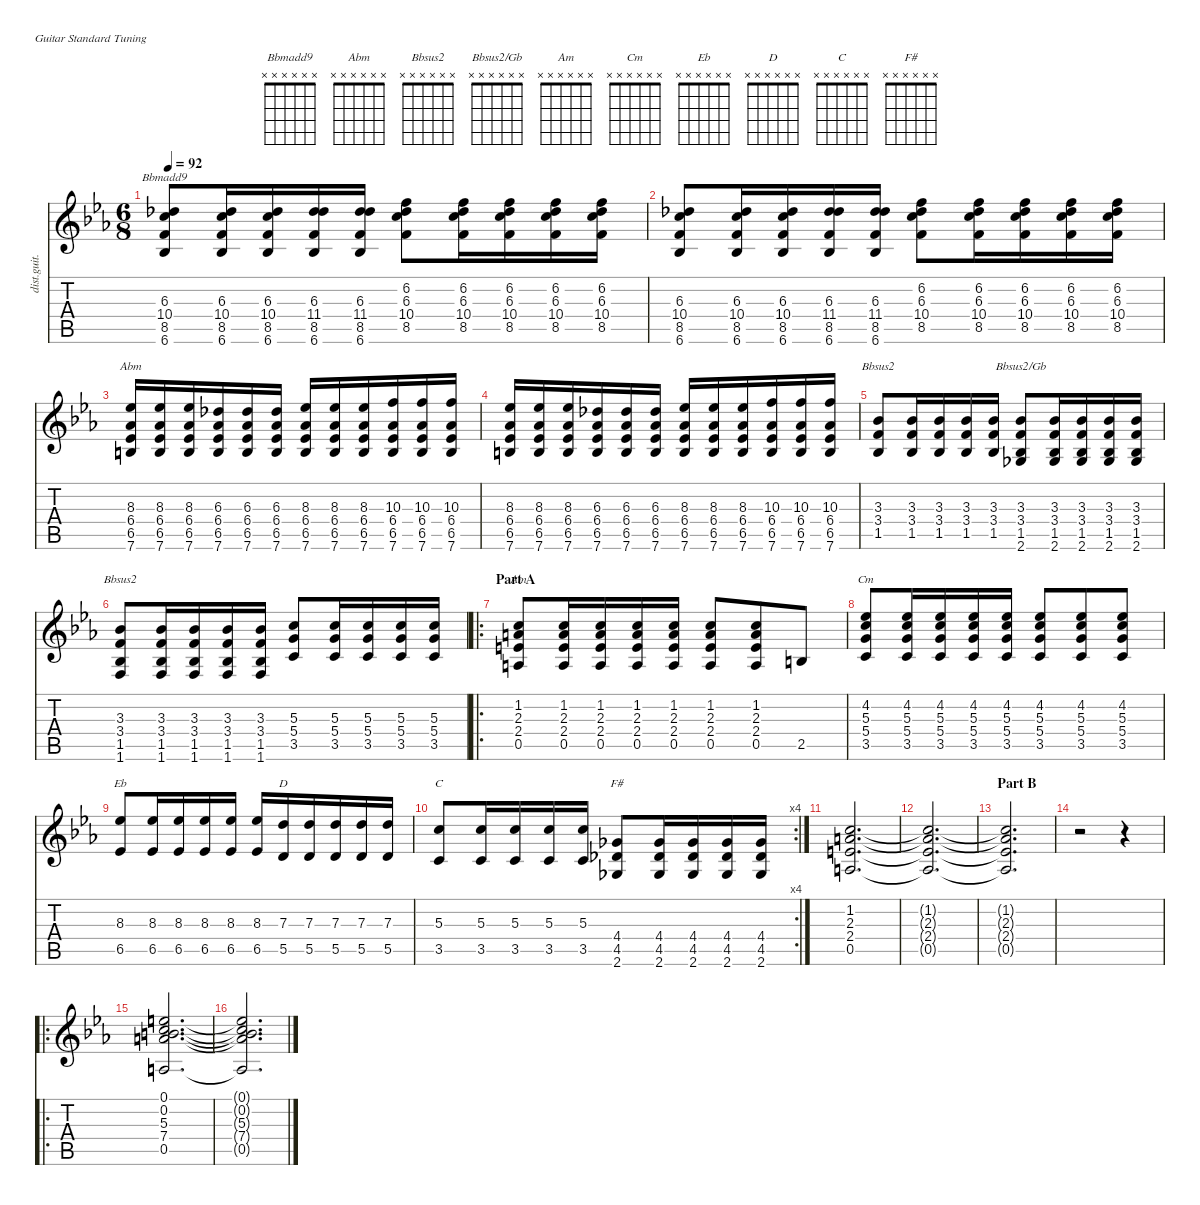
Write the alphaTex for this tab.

\defaultSystemsLayout 4
\hideDynamics
\bracketExtendMode nobrackets
\track ("Guitar - Peter Lindgren" "dist.guit.") {instrument distortionguitar}
\staff {score tabs}
\tuning (E4 B3 G3 D3 A2 E2)
\chord ("Bbmadd9" x x x x x x)
\chord ("Abm" x x x x x x)
\chord ("Bbsus2" x x x x x x)
\chord ("Bbsus2/Gb" x x x x x x)
\chord ("Am" x x x x x x)
\chord ("Cm" x x x x x x)
\chord ("Eb" x x x x x x)
\chord ("D" x x x x x x)
\chord ("C" x x x x x x)
\chord ("F#" x x x x x x)
\ts (6 8)
\tempo 92
\clef g2
\ks cminor
(6.3{acc b} 10.4{acc forcenatural} 8.5{acc forcenatural} 6.6{acc b}).8{ch "Bbmadd9" dy f beam Up} (6.3{acc b} 10.4{acc forcenatural} 8.5{acc forcenatural} 6.6{acc b}).16{beam Up} (6.3{acc b} 10.4{acc forcenatural} 8.5{acc forcenatural} 6.6{acc b}).16{beam Up} (6.3{acc b} 11.4{acc b} 8.5{acc forcenatural} 6.6{acc b}).16{beam Up} (6.3{acc b} 11.4{acc b} 8.5{acc forcenatural} 6.6{acc b}).16{beam Up} (6.2{acc forcenatural} 6.3{acc b} 10.4{acc forcenatural} 8.5{acc forcenatural}).8{beam Down} (6.2{acc forcenatural} 6.3{acc b} 10.4{acc forcenatural} 8.5{acc forcenatural}).16{beam Down} (6.2{acc forcenatural} 6.3{acc b} 10.4{acc forcenatural} 8.5{acc forcenatural}).16{beam Down} (6.2{acc forcenatural} 6.3{acc b} 10.4{acc forcenatural} 8.5{acc forcenatural}).16{beam Down} (6.2{acc forcenatural} 6.3{acc b} 10.4{acc forcenatural} 8.5{acc forcenatural}).16{beam Down} |
(6.3{acc b} 10.4{acc forcenatural} 8.5{acc forcenatural} 6.6{acc b}).8{beam Up} (6.3{acc b} 10.4{acc forcenatural} 8.5{acc forcenatural} 6.6{acc b}).16{beam Up} (6.3{acc b} 10.4{acc forcenatural} 8.5{acc forcenatural} 6.6{acc b}).16{beam Up} (6.3{acc b} 11.4{acc b} 8.5{acc forcenatural} 6.6{acc b}).16{beam Up} (6.3{acc b} 11.4{acc b} 8.5{acc forcenatural} 6.6{acc b}).16{beam Up} (6.2{acc forcenatural} 6.3{acc b} 10.4{acc forcenatural} 8.5{acc forcenatural}).8{beam Down} (6.2{acc forcenatural} 6.3{acc b} 10.4{acc forcenatural} 8.5{acc forcenatural}).16{beam Down} (6.2{acc forcenatural} 6.3{acc b} 10.4{acc forcenatural} 8.5{acc forcenatural}).16{beam Down} (6.2{acc forcenatural} 6.3{acc b} 10.4{acc forcenatural} 8.5{acc forcenatural}).16{beam Down} (6.2{acc forcenatural} 6.3{acc b} 10.4{acc forcenatural} 8.5{acc forcenatural}).16{beam Down} |
(8.3{acc b} 6.4{acc b} 6.5{acc b} 7.6{acc forcenatural}).16{ch "Abm" beam Up} (8.3{acc b} 6.4{acc b} 6.5{acc b} 7.6{acc forcenatural}).16{beam Up} (8.3{acc b} 6.4{acc b} 6.5{acc b} 7.6{acc forcenatural}).16{beam Up} (6.3{acc b} 6.4{acc b} 6.5{acc b} 7.6{acc forcenatural}).16{beam Up} (6.3{acc b} 6.4{acc b} 6.5{acc b} 7.6{acc forcenatural}).16{beam Up} (6.3{acc b} 6.4{acc b} 6.5{acc b} 7.6{acc forcenatural}).16{beam Up} (8.3{acc b} 6.4{acc b} 6.5{acc b} 7.6{acc forcenatural}).16{beam Up} (8.3{acc b} 6.4{acc b} 6.5{acc b} 7.6{acc forcenatural}).16{beam Up} (8.3{acc b} 6.4{acc b} 6.5{acc b} 7.6{acc forcenatural}).16{beam Up} (10.3{acc forcenatural} 6.4{acc b} 6.5{acc b} 7.6{acc forcenatural}).16{beam Up} (10.3{acc forcenatural} 6.4{acc b} 6.5{acc b} 7.6{acc forcenatural}).16{beam Up} (10.3{acc forcenatural} 6.4{acc b} 6.5{acc b} 7.6{acc forcenatural}).16{beam Up} |
(8.3{acc b} 6.4{acc b} 6.5{acc b} 7.6{acc forcenatural}).16{beam Up} (8.3{acc b} 6.4{acc b} 6.5{acc b} 7.6{acc forcenatural}).16{beam Up} (8.3{acc b} 6.4{acc b} 6.5{acc b} 7.6{acc forcenatural}).16{beam Up} (6.3{acc b} 6.4{acc b} 6.5{acc b} 7.6{acc forcenatural}).16{beam Up} (6.3{acc b} 6.4{acc b} 6.5{acc b} 7.6{acc forcenatural}).16{beam Up} (6.3{acc b} 6.4{acc b} 6.5{acc b} 7.6{acc forcenatural}).16{beam Up} (8.3{acc b} 6.4{acc b} 6.5{acc b} 7.6{acc forcenatural}).16{beam Up} (8.3{acc b} 6.4{acc b} 6.5{acc b} 7.6{acc forcenatural}).16{beam Up} (8.3{acc b} 6.4{acc b} 6.5{acc b} 7.6{acc forcenatural}).16{beam Up} (10.3{acc forcenatural} 6.4{acc b} 6.5{acc b} 7.6{acc forcenatural}).16{beam Up} (10.3{acc forcenatural} 6.4{acc b} 6.5{acc b} 7.6{acc forcenatural}).16{beam Up} (10.3{acc forcenatural} 6.4{acc b} 6.5{acc b} 7.6{acc forcenatural}).16{beam Up} |
(3.3{acc b} 3.4{acc forcenatural} 1.5{acc b}).8{ch "Bbsus2" beam Up} (3.3{acc b} 3.4{acc forcenatural} 1.5{acc b}).16{beam Up} (3.3{acc b} 3.4{acc forcenatural} 1.5{acc b}).16{beam Up} (3.3{acc b} 3.4{acc forcenatural} 1.5{acc b}).16{beam Up} (3.3{acc b} 3.4{acc forcenatural} 1.5{acc b}).16{beam Up} (3.3{acc b} 3.4{acc forcenatural} 1.5{acc b} 2.6{acc b}).8{ch "Bbsus2/Gb" beam Up} (3.3{acc b} 3.4{acc forcenatural} 1.5{acc b} 2.6{acc b}).16{beam Up} (3.3{acc b} 3.4{acc forcenatural} 1.5{acc b} 2.6{acc b}).16{beam Up} (3.3{acc b} 3.4{acc forcenatural} 1.5{acc b} 2.6{acc b}).16{beam Up} (3.3{acc b} 3.4{acc forcenatural} 1.5{acc b} 2.6{acc b}).16{beam Up} |
(3.3{acc b} 3.4{acc forcenatural} 1.5{acc b} 1.6{acc forcenatural}).8{ch "Bbsus2" beam Up} (3.3{acc b} 3.4{acc forcenatural} 1.5{acc b} 1.6{acc forcenatural}).16{beam Up} (3.3{acc b} 3.4{acc forcenatural} 1.5{acc b} 1.6{acc forcenatural}).16{beam Up} (3.3{acc b} 3.4{acc forcenatural} 1.5{acc b} 1.6{acc forcenatural}).16{beam Up} (3.3{acc b} 3.4{acc forcenatural} 1.5{acc b} 1.6{acc forcenatural}).16{beam Up} (5.3{acc forcenatural} 5.4{acc forcenatural} 3.5{acc forcenatural}).8{beam Up} (5.3{acc forcenatural} 5.4{acc forcenatural} 3.5{acc forcenatural}).16{beam Up} (5.3{acc forcenatural} 5.4{acc forcenatural} 3.5{acc forcenatural}).16{beam Up} (5.3{acc forcenatural} 5.4{acc forcenatural} 3.5{acc forcenatural}).16{beam Up} (5.3{acc forcenatural} 5.4{acc forcenatural} 3.5{acc forcenatural}).16{beam Up} |
\ro
\section ("" "Part A")
(1.2{acc forcenatural} 2.3{acc forcenatural} 2.4{acc forcenatural} 0.5{acc forcenatural}).8{ch "Am" beam Up} (1.2{acc forcenatural} 2.3{acc forcenatural} 2.4{acc forcenatural} 0.5{acc forcenatural}).16{beam Up} (1.2{acc forcenatural} 2.3{acc forcenatural} 2.4{acc forcenatural} 0.5{acc forcenatural}).16{beam Up} (1.2{acc forcenatural} 2.3{acc forcenatural} 2.4{acc forcenatural} 0.5{acc forcenatural}).16{beam Up} (1.2{acc forcenatural} 2.3{acc forcenatural} 2.4{acc forcenatural} 0.5{acc forcenatural}).16{beam Up} (1.2{acc forcenatural} 2.3{acc forcenatural} 2.4{acc forcenatural} 0.5{acc forcenatural}).8{beam Up} (1.2{acc forcenatural} 2.3{acc forcenatural} 2.4{acc forcenatural} 0.5{acc forcenatural}).8{beam Up} 2.5{acc forcenatural}.8{beam Up} |
(4.2{acc b} 5.3{acc forcenatural} 5.4{acc forcenatural} 3.5{acc forcenatural}).8{ch "Cm" beam Up} (4.2{acc b} 5.3{acc forcenatural} 5.4{acc forcenatural} 3.5{acc forcenatural}).16{beam Up} (4.2{acc b} 5.3{acc forcenatural} 5.4{acc forcenatural} 3.5{acc forcenatural}).16{beam Up} (4.2{acc b} 5.3{acc forcenatural} 5.4{acc forcenatural} 3.5{acc forcenatural}).16{beam Up} (4.2{acc b} 5.3{acc forcenatural} 5.4{acc forcenatural} 3.5{acc forcenatural}).16{beam Up} (4.2{acc b} 5.3{acc forcenatural} 5.4{acc forcenatural} 3.5{acc forcenatural}).8{beam Up} (4.2{acc b} 5.3{acc forcenatural} 5.4{acc forcenatural} 3.5{acc forcenatural}).8{beam Up} (4.2{acc b} 5.3{acc forcenatural} 5.4{acc forcenatural} 3.5{acc forcenatural}).8{beam Up} |
(8.3{acc b} 6.5{acc b}).8{ch "Eb" beam Up} (8.3{acc b} 6.5{acc b}).16{beam Up} (8.3{acc b} 6.5{acc b}).16{beam Up} (8.3{acc b} 6.5{acc b}).16{beam Up} (8.3{acc b} 6.5{acc b}).16{beam Up} (8.3{acc b} 6.5{acc b}).16{beam Up} (7.3{acc forcenatural} 5.5{acc forcenatural}).16{ch "D" beam Up} (7.3{acc forcenatural} 5.5{acc forcenatural}).16{beam Up} (7.3{acc forcenatural} 5.5{acc forcenatural}).16{beam Up} (7.3{acc forcenatural} 5.5{acc forcenatural}).16{beam Up} (7.3{acc forcenatural} 5.5{acc forcenatural}).16{beam Up} |
\rc 4
(5.3{acc forcenatural} 3.5{acc forcenatural}).8{ch "C" beam Up} (5.3{acc forcenatural} 3.5{acc forcenatural}).16{beam Up} (5.3{acc forcenatural} 3.5{acc forcenatural}).16{beam Up} (5.3{acc forcenatural} 3.5{acc forcenatural}).16{beam Up} (5.3{acc forcenatural} 3.5{acc forcenatural}).16{beam Up} (4.4{acc b} 4.5{acc b} 2.6{acc b}).8{ch "F#" beam Up} (4.4{acc b} 4.5{acc b} 2.6{acc b}).16{beam Up} (4.4{acc b} 4.5{acc b} 2.6{acc b}).16{beam Up} (4.4{acc b} 4.5{acc b} 2.6{acc b}).16{beam Up} (4.4{acc b} 4.5{acc b} 2.6{acc b}).16{beam Up} |
(1.2{acc forcenatural} 2.3{acc forcenatural} 2.4{acc forcenatural} 0.5{acc forcenatural}).2{d beam Up} |
(1.2{t acc forcenatural} 2.3{t acc forcenatural} 2.4{t acc forcenatural} 0.5{t acc forcenatural}).2{d beam Up} |
\section ("" "Part B")
(1.2{t acc forcenatural} 2.3{t acc forcenatural} 2.4{t acc forcenatural} 0.5{t acc forcenatural}).2{d beam Up} |
r.2{beam Down} r.4{beam Down} |
\ro
(0.1{acc forcenatural} 0.2{acc forcenatural} 5.3{acc forcenatural} 7.4{acc forcenatural} 0.5{acc forcenatural}).2{d beam Up} |
(0.1{t acc forcenatural} 0.2{t acc forcenatural} 5.3{t acc forcenatural} 7.4{t acc forcenatural} 0.5{t acc forcenatural}).2{d beam Up}
